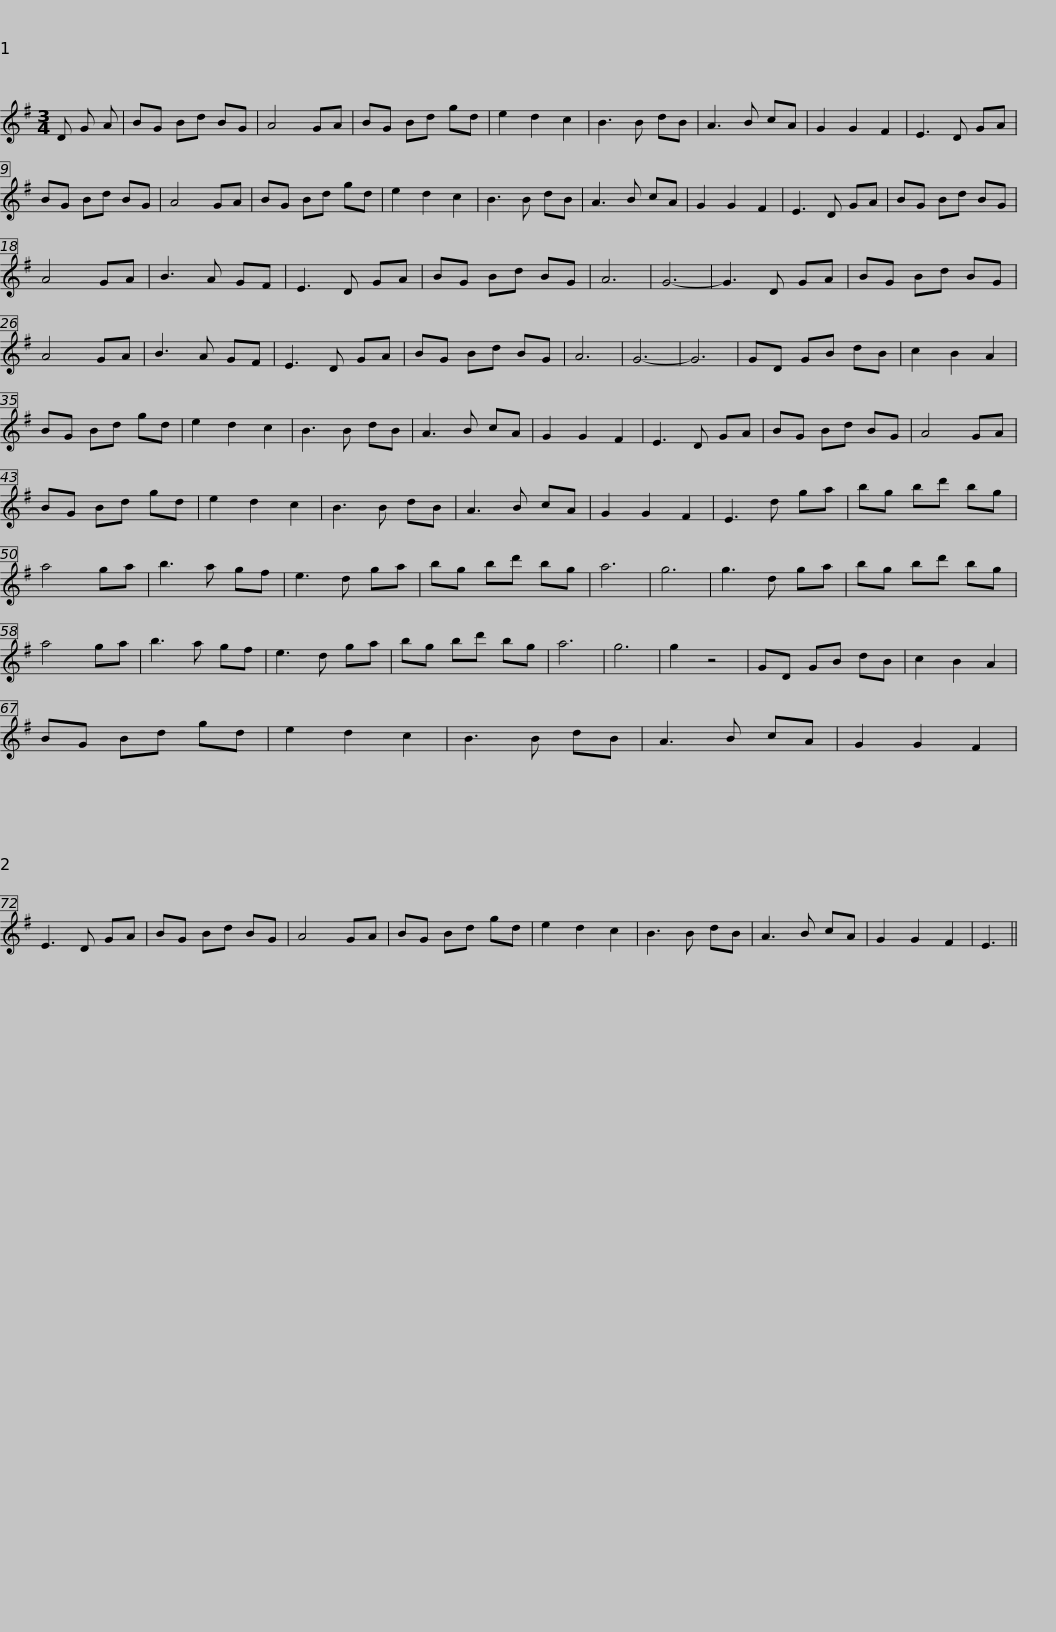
X:1
L:1/8
M:3/4
I:linebreak $
K:G
V:1 treble
V:1
 D G A | BG Bd BG | A4 GA | BG Bd gd | e2 d2 c2 | %5
 B3 B dB | A3 B cA | G2 G2 F2 | E3 D GA |$ BG Bd BG | %10
 A4 GA | BG Bd gd | e2 d2 c2 | B3 B dB | A3 B cA | %15
 G2 G2 F2 | E3 D GA | BG Bd BG | A4 GA |$ B3 A GF | %20
 E3 D GA | BG Bd BG | A6 | G6- | G3 D GA | %25
 BG Bd BG | A4 GA | B3 A GF | E3 D GA |$ BG Bd BG | %30
 A6 | G6- | G6 | GD GB dB | c2 B2 A2 | %35
 BG Bd gd | e2 d2 c2 | B3 B dB | A3 B cA | G2 G2 F2 |$ %40
 E3 D GA | BG Bd BG | A4 GA | BG Bd gd | e2 d2 c2 | %45
 B3 B dB | A3 B cA | G2 G2 F2 | E3 d ga |$ bg bd' bg | %50
 a4 ga | b3 a gf | e3 d ga | bg bd' bg | a6 | %55
 g6 | g3 d ga | bg bd' bg |$ a4 ga | b3 a gf | %60
 e3 d ga | bg bd' bg | a6 | g6 | g2 z4 | %65
 GD GB dB | c2 B2 A2 | BG Bd gd |$ e2 d2 c2 | B3 B dB | %70
 A3 B cA | G2 G2 F2 | E3 D GA | BG Bd BG | A4 GA | %75
 BG Bd gd | e2 d2 c2 | B3 B dB |$ A3 B cA | G2 G2 F2 | %80
 E3 || %81
